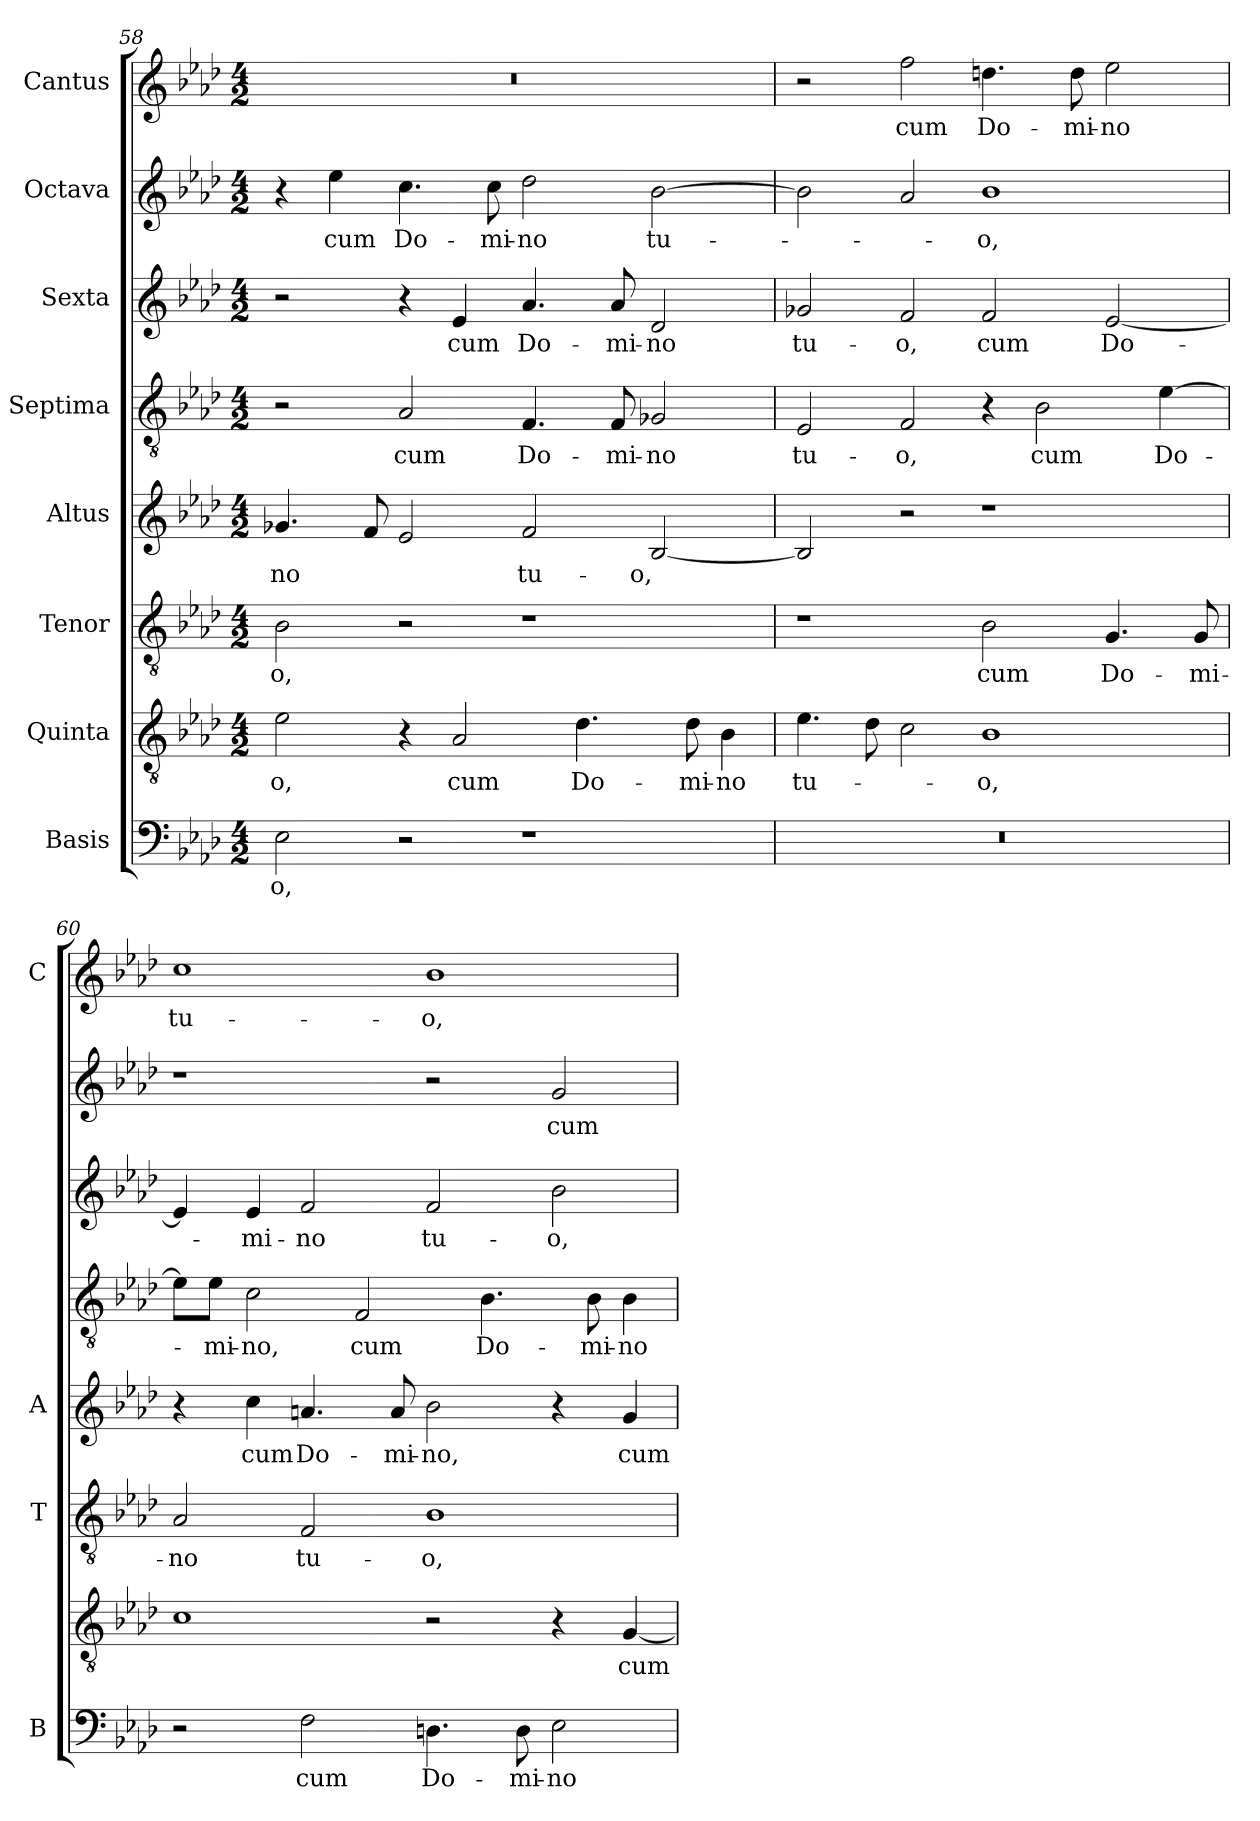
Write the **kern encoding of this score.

**kern	**text	**kern	**text	**kern	**text	**kern	**text	**kern	**text	**kern	**text	**kern	**text	**kern	**text
*part8	*part8	*part7	*part7	*part6	*part6	*part5	*part5	*part4	*part4	*part3	*part3	*part2	*part2	*part1	*part1
*staff8	*staff8	*staff7	*staff7	*staff6	*staff6	*staff5	*staff5	*staff4	*staff4	*staff3	*staff3	*staff2	*staff2	*staff1	*staff1
*I"Basis	*	*I"Quinta	*	*I"Tenor	*	*I"Altus	*	*I"Septima	*	*I"Sexta	*	*I"Octava	*	*I"Cantus	*
*I'B	*	*	*	*I'T	*	*I'A	*	*	*	*	*	*	*	*I'C	*
*clefF4	*	*clefGv2	*	*clefGv2	*	*clefG2	*	*clefGv2	*	*clefG2	*	*clefG2	*	*clefG2	*
*k[b-e-a-d-]	*	*k[b-e-a-d-]	*	*k[b-e-a-d-]	*	*k[b-e-a-d-]	*	*k[b-e-a-d-]	*	*k[b-e-a-d-]	*	*k[b-e-a-d-]	*	*k[b-e-a-d-]	*
*A-:	*	*A-:	*	*A-:	*	*A-:	*	*A-:	*	*A-:	*	*A-:	*	*A-:	*
*M4/2	*	*M4/2	*	*M4/2	*	*M4/2	*	*M4/2	*	*M4/2	*	*M4/2	*	*M4/2	*
=58	=58	=58	=58	=58	=58	=58	=58	=58	=58	=58	=58	=58	=58	=58	=58
!	!LO:LY:b	!	!LO:LY:b	!	!LO:LY:b	!	!LO:LY:b	!	!	!	!	!	!	!	!
2E-\	-o,	2e-\	-o,	2B-\	-o,	4.g-X/	-no	2r	.	2r	.	4r	.	0r	.
!	!	!	!	!	!	!	!	!	!	!	!	!	!LO:LY:b	!	!
.	.	.	.	.	.	.	.	.	.	.	.	4ee-\	cum	.	.
.	.	.	.	.	.	8f/	.	.	.	.	.	.	.	.	.
!	!	!	!	!	!	!	!	!	!LO:LY:b	!	!	!	!LO:LY:b	!	!
2r	.	4r	.	2r	.	2e-/	.	2A-/	cum	4r	.	4.cc\	Do-	.	.
!	!	!	!LO:LY:b	!	!	!	!	!	!	!	!LO:LY:b	!	!	!	!
.	.	2A-/	cum	.	.	.	.	.	.	4e-/	cum	.	.	.	.
!	!	!	!	!	!	!	!	!	!	!	!	!	!LO:LY:b	!	!
.	.	.	.	.	.	.	.	.	.	.	.	8cc\	-mi-	.	.
!	!	!	!	!	!	!	!LO:LY:b	!	!LO:LY:b	!	!LO:LY:b	!	!LO:LY:b	!	!
1r	.	.	.	1r	.	2f/	tu-	4.F/	Do-	4.a-/	Do-	2dd-\	-no	.	.
!	!	!	!LO:LY:b	!	!	!	!	!	!	!	!	!	!	!	!
.	.	4.d-\	Do-	.	.	.	.	.	.	.	.	.	.	.	.
!	!	!	!	!	!	!	!	!	!LO:LY:b	!	!LO:LY:b	!	!	!	!
.	.	.	.	.	.	.	.	8F/	-mi-	8a-/	-mi-	.	.	.	.
!	!	!	!	!	!	!	!LO:LY:b	!	!LO:LY:b	!	!LO:LY:b	!	!LO:LY:b	!	!
.	.	.	.	.	.	[2B-/	-o,	2G-X/	-no	2d-/	-no	[2b-\	tu-	.	.
!	!	!	!LO:LY:b	!	!	!	!	!	!	!	!	!	!	!	!
.	.	8d-\	-mi-	.	.	.	.	.	.	.	.	.	.	.	.
!	!	!	!LO:LY:b	!	!	!	!	!	!	!	!	!	!	!	!
.	.	4B-\	-no	.	.	.	.	.	.	.	.	.	.	.	.
!!LO:PB:g=z
=59	=59	=59	=59	=59	=59	=59	=59	=59	=59	=59	=59	=59	=59	=59	=59
!	!	!	!LO:LY:b	!	!	!	!	!	!LO:LY:b	!	!LO:LY:b	!	!	!	!
0r	.	4.e-\	tu-	1r	.	2B-/]	.	2E-/	tu-	2g-X/	tu-	2b-\]	.	2r	.
.	.	8d-\	.	.	.	.	.	.	.	.	.	.	.	.	.
!	!	!	!	!	!	!	!	!	!LO:LY:b	!	!LO:LY:b	!	!	!	!LO:LY:b
.	.	2c\	.	.	.	2r	.	2F/	-o,	2f/	-o,	2a-/	.	2ff\	cum
!	!	!	!LO:LY:b	!	!LO:LY:b	!	!	!	!	!	!LO:LY:b	!	!LO:LY:b	!	!LO:LY:b
.	.	1B-	-o,	2B-\	cum	1r	.	4r	.	2f/	cum	1b-	-o,	4.ddn\	Do-
!	!	!	!	!	!	!	!	!	!LO:LY:b	!	!	!	!	!	!
.	.	.	.	.	.	.	.	2B-\	cum	.	.	.	.	.	.
!	!	!	!	!	!	!	!	!	!	!	!	!	!	!	!LO:LY:b
.	.	.	.	.	.	.	.	.	.	.	.	.	.	8dd\	-mi-
!	!	!	!	!	!LO:LY:b	!	!	!	!	!	!LO:LY:b	!	!	!	!LO:LY:b
.	.	.	.	4.G/	Do-	.	.	.	.	[2e-/	Do-	.	.	2ee-\	-no
!	!	!	!	!	!	!	!	!	!LO:LY:b	!	!	!	!	!	!
.	.	.	.	.	.	.	.	[4e-\	Do-	.	.	.	.	.	.
!	!	!	!	!	!LO:LY:b	!	!	!	!	!	!	!	!	!	!
.	.	.	.	8G/	-mi-	.	.	.	.	.	.	.	.	.	.
=60	=60	=60	=60	=60	=60	=60	=60	=60	=60	=60	=60	=60	=60	=60	=60
!	!	!	!	!	!LO:LY:b	!	!	!	!	!	!	!	!	!	!LO:LY:b
2r	.	1c	.	2A-/	-no	4r	.	8e-\L]	.	4e-/]	.	1r	.	1cc	tu-
!	!	!	!	!	!	!	!	!	!LO:LY:b	!	!	!	!	!	!
.	.	.	.	.	.	.	.	8e-\J	-mi-	.	.	.	.	.	.
!	!	!	!	!	!	!	!LO:LY:b	!	!LO:LY:b	!	!LO:LY:b	!	!	!	!
.	.	.	.	.	.	4cc\	cum	2c\	-no,	4e-/	-mi-	.	.	.	.
!	!LO:LY:b	!	!	!	!LO:LY:b	!	!LO:LY:b	!	!	!	!LO:LY:b	!	!	!	!
2F\	cum	.	.	2F/	tu-	4.an/	Do-	.	.	2f/	-no	.	.	.	.
!	!	!	!	!	!	!	!	!	!LO:LY:b	!	!	!	!	!	!
.	.	.	.	.	.	.	.	2F/	cum	.	.	.	.	.	.
!	!	!	!	!	!	!	!LO:LY:b	!	!	!	!	!	!	!	!
.	.	.	.	.	.	8a/	-mi-	.	.	.	.	.	.	.	.
!	!LO:LY:b	!	!	!	!LO:LY:b	!	!LO:LY:b	!	!	!	!LO:LY:b	!	!	!	!LO:LY:b
4.Dn\	Do-	2r	.	1B-	-o,	2b-\	-no,	.	.	2f/	tu-	2r	.	1b-	-o,
!	!	!	!	!	!	!	!	!	!LO:LY:b	!	!	!	!	!	!
.	.	.	.	.	.	.	.	4.B-\	Do-	.	.	.	.	.	.
!	!LO:LY:b	!	!	!	!	!	!	!	!	!	!	!	!	!	!
8D\	-mi-	.	.	.	.	.	.	.	.	.	.	.	.	.	.
!	!LO:LY:b	!	!	!	!	!	!	!	!	!	!LO:LY:b	!	!LO:LY:b	!	!
2E-\	-no	4r	.	.	.	4r	.	.	.	2b-\	-o,	2g/	cum	.	.
!	!	!	!	!	!	!	!	!	!LO:LY:b	!	!	!	!	!	!
.	.	.	.	.	.	.	.	8B-\	-mi-	.	.	.	.	.	.
!	!	!	!LO:LY:b	!	!	!	!LO:LY:b	!	!LO:LY:b	!	!	!	!	!	!
.	.	[4G/	cum	.	.	4g/	cum	4B-\	-no	.	.	.	.	.	.
=	=	=	=	=	=	=	=	=	=	=	=	=	=	=	=
*-	*-	*-	*-	*-	*-	*-	*-	*-	*-	*-	*-	*-	*-	*-	*-
